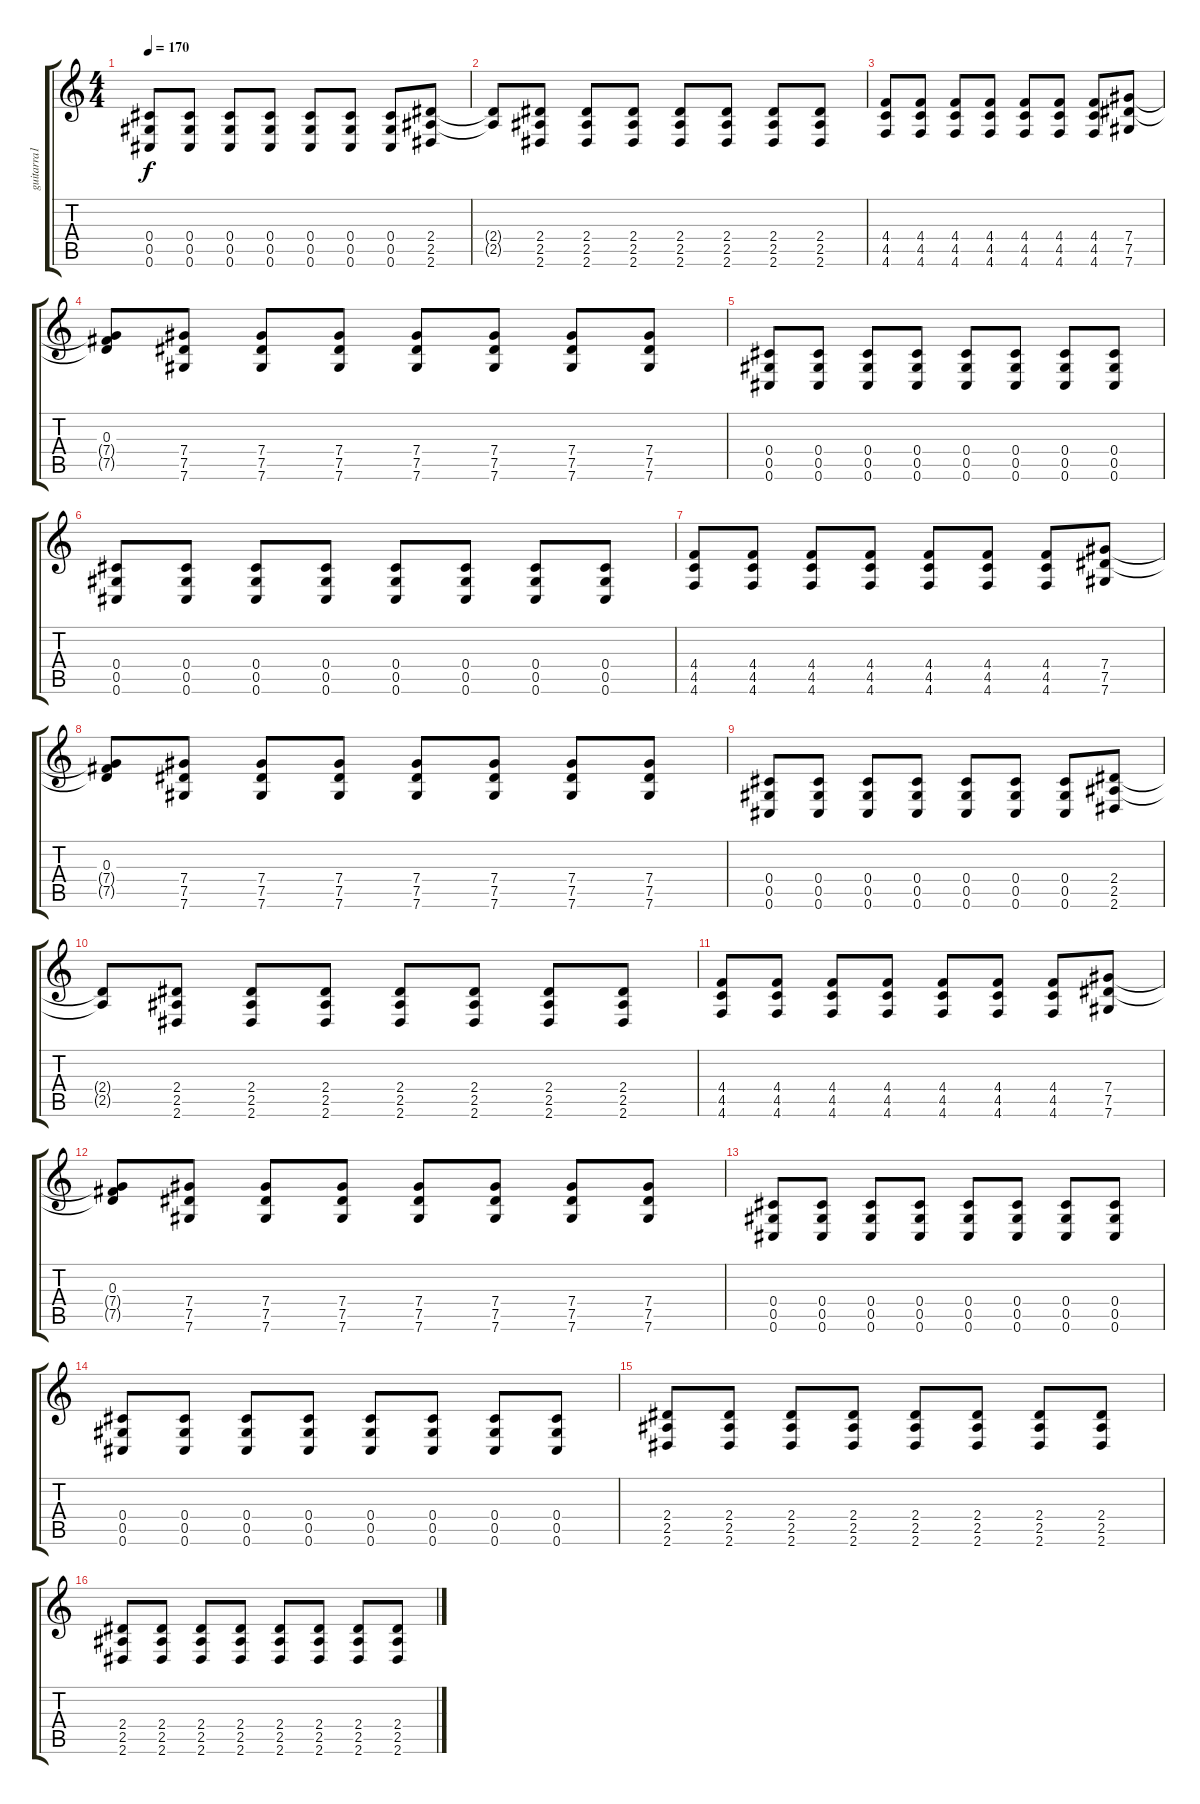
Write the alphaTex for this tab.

\track ("guitarra1" "guitarra1") {instrument overdrivenguitar}
\staff {score tabs}
\tuning (Eb4 Bb3 Gb3 Db3 Ab2 Db2) {hide}
\ts (4 4)
\tempo 170
\clef g2
\ks c
(0.4 0.5 0.6).8{dy f} (0.4 0.5 0.6).8 (0.4 0.5 0.6).8 (0.4 0.5 0.6).8 (0.4 0.5 0.6).8 (0.4 0.5 0.6).8 (0.4 0.5 0.6).8 (2.4 2.5 2.6).8 |
(2.4{t} 2.5{t}).8 (2.4 2.5 2.6).8 (2.4 2.5 2.6).8 (2.4 2.5 2.6).8 (2.4 2.5 2.6).8 (2.4 2.5 2.6).8 (2.4 2.5 2.6).8 (2.4 2.5 2.6).8 |
(4.4 4.5 4.6).8 (4.4 4.5 4.6).8 (4.4 4.5 4.6).8 (4.4 4.5 4.6).8 (4.4 4.5 4.6).8 (4.4 4.5 4.6).8 (4.4 4.5 4.6).8 (7.4 7.5 7.6).8 |
(0.3 7.4{t} 7.5{t}).8 (7.4 7.5 7.6).8 (7.4 7.5 7.6).8 (7.4 7.5 7.6).8 (7.4 7.5 7.6).8 (7.4 7.5 7.6).8 (7.4 7.5 7.6).8 (7.4 7.5 7.6).8 |
(0.4 0.5 0.6).8 (0.4 0.5 0.6).8 (0.4 0.5 0.6).8 (0.4 0.5 0.6).8 (0.4 0.5 0.6).8 (0.4 0.5 0.6).8 (0.4 0.5 0.6).8 (0.4 0.5 0.6).8 |
(0.4 0.5 0.6).8 (0.4 0.5 0.6).8 (0.4 0.5 0.6).8 (0.4 0.5 0.6).8 (0.4 0.5 0.6).8 (0.4 0.5 0.6).8 (0.4 0.5 0.6).8 (0.4 0.5 0.6).8 |
(4.4 4.5 4.6).8 (4.4 4.5 4.6).8 (4.4 4.5 4.6).8 (4.4 4.5 4.6).8 (4.4 4.5 4.6).8 (4.4 4.5 4.6).8 (4.4 4.5 4.6).8 (7.4 7.5 7.6).8 |
(0.3 7.4{t} 7.5{t}).8 (7.4 7.5 7.6).8 (7.4 7.5 7.6).8 (7.4 7.5 7.6).8 (7.4 7.5 7.6).8 (7.4 7.5 7.6).8 (7.4 7.5 7.6).8 (7.4 7.5 7.6).8 |
(0.4 0.5 0.6).8 (0.4 0.5 0.6).8 (0.4 0.5 0.6).8 (0.4 0.5 0.6).8 (0.4 0.5 0.6).8 (0.4 0.5 0.6).8 (0.4 0.5 0.6).8 (2.4 2.5 2.6).8 |
(2.4{t} 2.5{t}).8 (2.4 2.5 2.6).8 (2.4 2.5 2.6).8 (2.4 2.5 2.6).8 (2.4 2.5 2.6).8 (2.4 2.5 2.6).8 (2.4 2.5 2.6).8 (2.4 2.5 2.6).8 |
(4.4 4.5 4.6).8 (4.4 4.5 4.6).8 (4.4 4.5 4.6).8 (4.4 4.5 4.6).8 (4.4 4.5 4.6).8 (4.4 4.5 4.6).8 (4.4 4.5 4.6).8 (7.4 7.5 7.6).8 |
(0.3 7.4{t} 7.5{t}).8 (7.4 7.5 7.6).8 (7.4 7.5 7.6).8 (7.4 7.5 7.6).8 (7.4 7.5 7.6).8 (7.4 7.5 7.6).8 (7.4 7.5 7.6).8 (7.4 7.5 7.6).8 |
(0.4 0.5 0.6).8 (0.4 0.5 0.6).8 (0.4 0.5 0.6).8 (0.4 0.5 0.6).8 (0.4 0.5 0.6).8 (0.4 0.5 0.6).8 (0.4 0.5 0.6).8 (0.4 0.5 0.6).8 |
(0.4 0.5 0.6).8 (0.4 0.5 0.6).8 (0.4 0.5 0.6).8 (0.4 0.5 0.6).8 (0.4 0.5 0.6).8 (0.4 0.5 0.6).8 (0.4 0.5 0.6).8 (0.4 0.5 0.6).8 |
(2.4 2.5 2.6).8 (2.4 2.5 2.6).8 (2.4 2.5 2.6).8 (2.4 2.5 2.6).8 (2.4 2.5 2.6).8 (2.4 2.5 2.6).8 (2.4 2.5 2.6).8 (2.4 2.5 2.6).8 |
(2.4 2.5 2.6).8 (2.4 2.5 2.6).8 (2.4 2.5 2.6).8 (2.4 2.5 2.6).8 (2.4 2.5 2.6).8 (2.4 2.5 2.6).8 (2.4 2.5 2.6).8 (2.4 2.5 2.6).8
